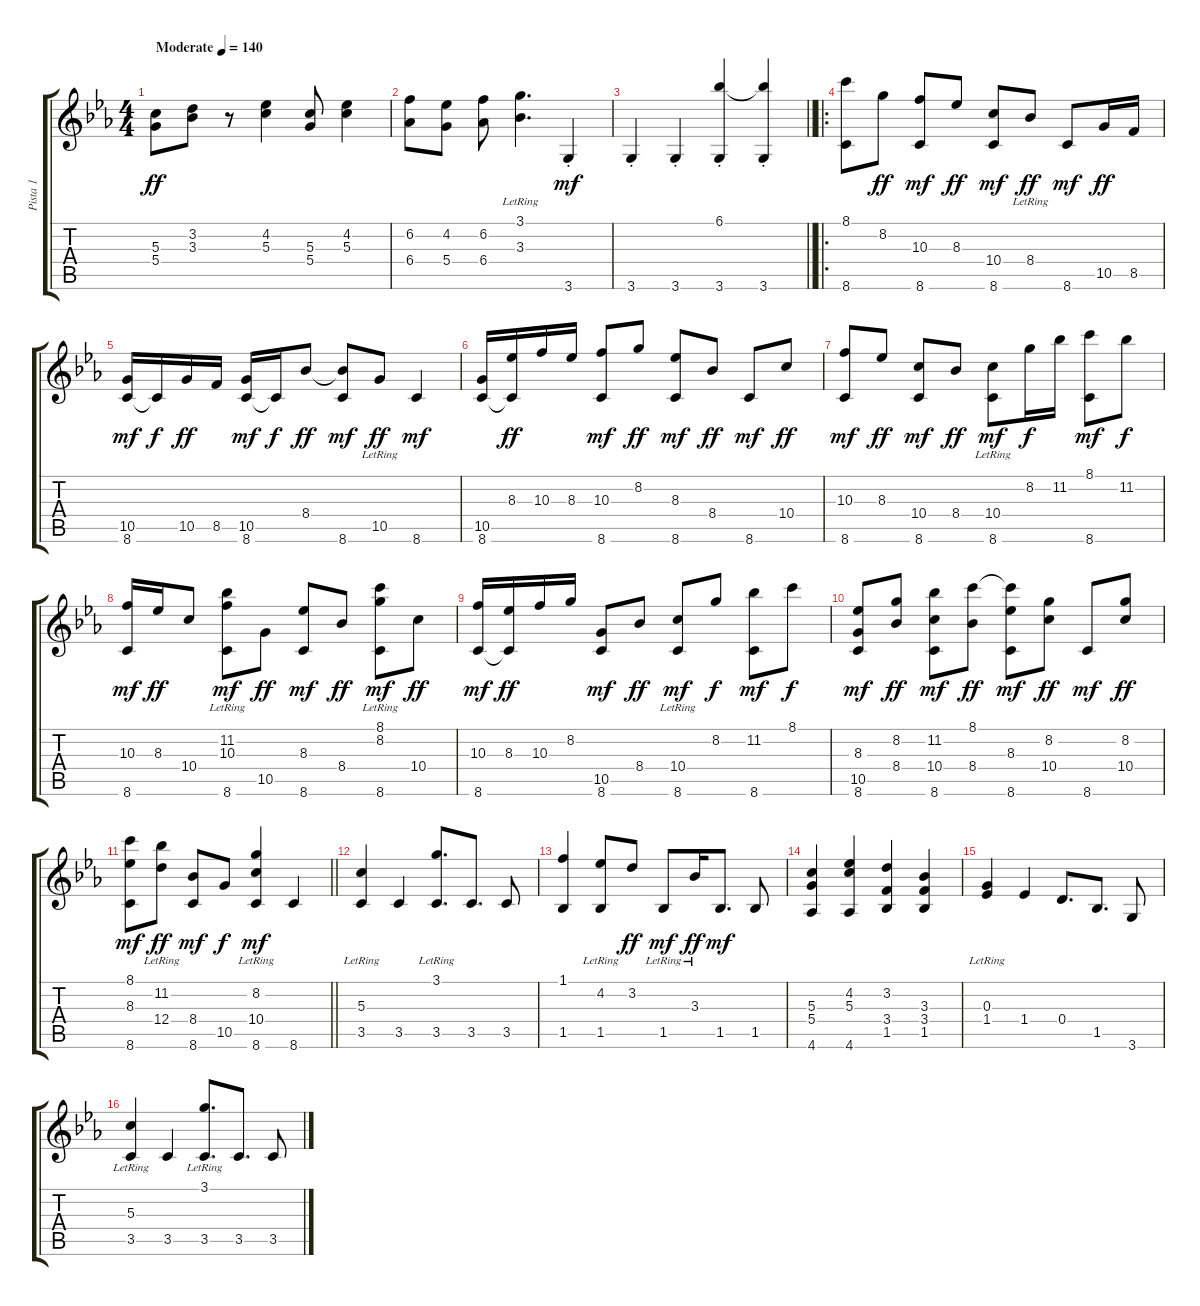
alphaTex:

\track ("Pista 1" "Pista 1") {instrument acousticguitarsteel}
\staff {score tabs}
\tuning (E4 B3 G3 D3 A2 E2) {hide}
\ts (4 4)
\tempo (140 "Moderate")
\clef g2
\ks cminor
(5.3 5.4).8{dy ff instrument acousticguitarsteel} (3.2 3.3).8 r.8 (4.2 5.3).4 (5.3 5.4).8 (4.2 5.3).4 |
(6.2 6.4).8 (4.2 5.4).8 (6.2 6.4).8 (3.1{lr} 3.3{lr}).4{d} 3.6{st}.4{dy mf} |
\barLineRight lightlight
3.6{st}.4 3.6{st}.4 (6.1 3.6{st}).4 (6.1{t} 3.6{st}).4 |
\ro
(8.1 8.6).8 8.2.8{dy ff} (10.3 8.6).8{dy mf} 8.3.8{dy ff} (10.4 8.6).8{dy mf} 8.4{lr}.8{dy ff} 8.6.8{dy mf} 10.5.16{dy ff} 8.5.16 |
(10.5 8.6).16{dy mf} 8.6{t}.16{dy f} 10.5.16{dy ff} 8.5.16 (10.5 8.6).16{dy mf} 8.6{t}.16{dy f} 8.4.8{dy ff} (8.4{t} 8.6).8{dy mf} 10.5{lr}.8{dy ff} 8.6.4{dy mf} |
(10.5 8.6).16 (8.3 8.6{t}).16{dy ff} 10.3.16 8.3.16 (10.3 8.6).8{dy mf} 8.2.8{dy ff} (8.3 8.6).8{dy mf} 8.4.8{dy ff} 8.6.8{dy mf} 10.4.8{dy ff} |
(10.3 8.6).8{dy mf} 8.3.8{dy ff} (10.4 8.6).8{dy mf} 8.4.8{dy ff} (10.4{lr} 8.6).8{dy mf} 8.2.16{dy f} 11.2.16 (8.1 8.6).8{dy mf} 11.2.8{dy f} |
(10.3 8.6).16{dy mf} 8.3.16{dy ff} 10.4.8 (11.2{lr} 10.3{lr} 8.6).8{dy mf} 10.5.8{dy ff} (8.3 8.6).8{dy mf} 8.4.8{dy ff} (8.1{lr} 8.2{lr} 8.6).8{dy mf} 10.4.8{dy ff} |
(10.3 8.6).16{dy mf} (8.3 8.6{t}).16{dy ff} 10.3.16 8.2.16 (10.5 8.6).8{dy mf} 8.4.8{dy ff} (10.4{lr} 8.6).8{dy mf} 8.2.8{dy f} (11.2 8.6).8{dy mf} 8.1.8{dy f} |
(8.3 10.5 8.6).8{dy mf} (8.2 8.4).8{dy ff} (11.2 10.4 8.6).8{dy mf} (8.1 8.4).8{dy ff} (8.1{t} 8.3 8.6).8{dy mf} (8.2 10.4).8{dy ff} 8.6.8{dy mf} (8.2 10.4).8{dy ff} |
\barLineRight lightlight
(8.1 8.3 8.6).8{dy mf} (11.2{lr} 12.4).8{dy ff} (8.4 8.6).8{dy mf} 10.5.8{dy f} (8.2{lr} 10.4{lr} 8.6).4{dy mf} 8.6.4 |
\ks eb
(5.3{lr} 3.5).4 3.5.4 (3.1{lr} 3.5).8{d} 3.5.8{d} 3.5.8 |
(1.1 1.5).4 (4.2 1.5{lr}).8 3.2.8{dy ff} 1.5{lr}.8{dy mf} 3.3{lr}.16{dy ff} 1.5.8{d dy mf} 1.5.8 |
(5.3 5.4 4.6).4 (4.2 5.3 4.6).4 (3.2 3.4 1.5).4 (3.3 3.4 1.5).4 |
(0.3{lr} 1.4).4 1.4.4 0.4.8{d} 1.5.8{d} 3.6.8 |
(5.3{lr} 3.5).4 3.5.4 (3.1{lr} 3.5).8{d} 3.5.8{d} 3.5.8
